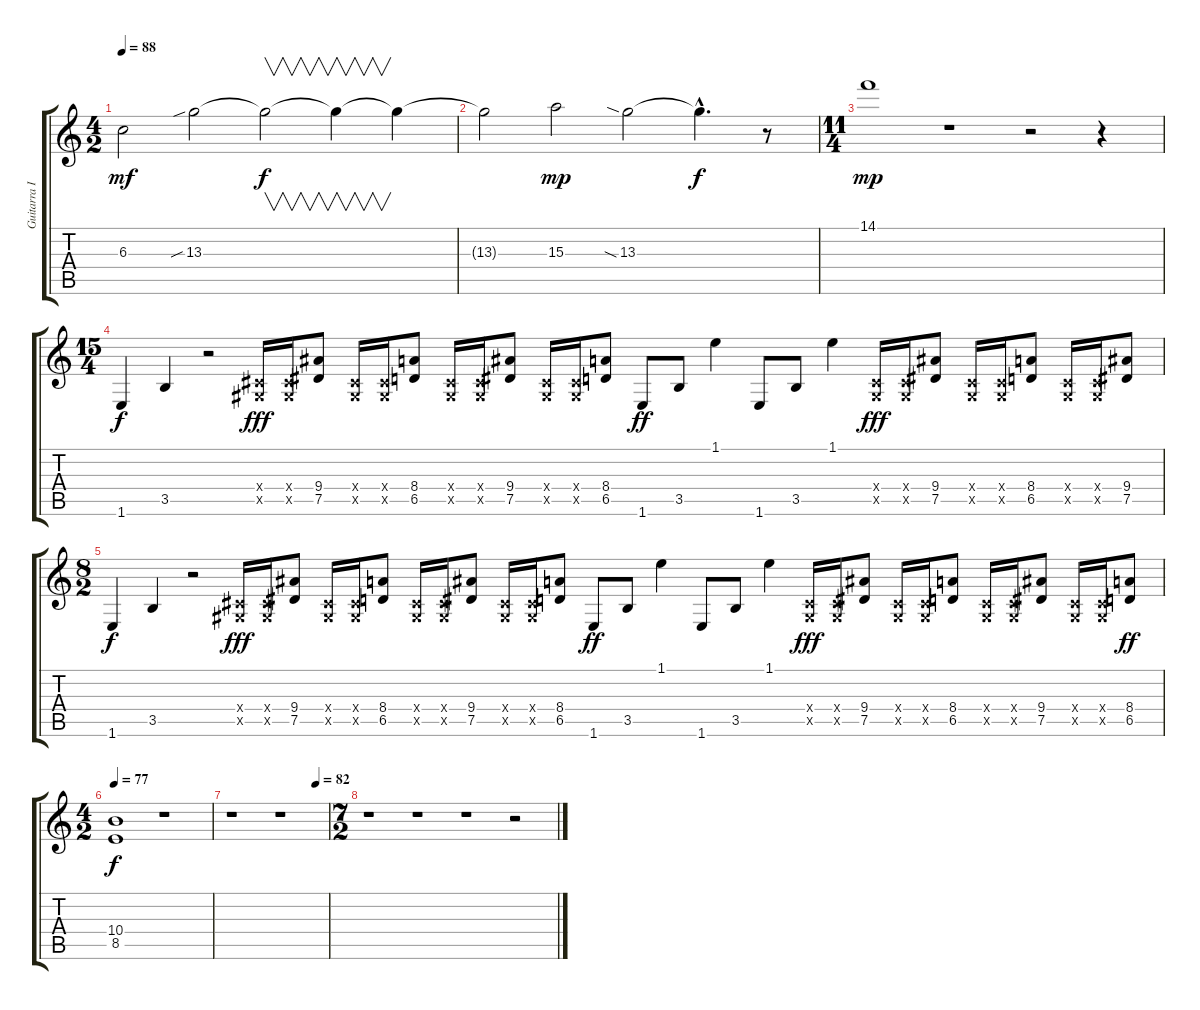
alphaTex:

\track ("Guitarra I" "Guitarra I") {instrument overdrivenguitar}
\staff {score tabs}
\tuning (Eb4 Bb3 Gb3 Db3 Ab2 Eb2) {hide}
\ts (4 2)
\tempo 88
\clef g2
\ks c
6.3.2{dy mf} 13.3{sib}.2 13.3{t}.2{v dy f} 13.3{t}.4{v} 13.3{t}.4 |
13.3{t}.2 15.3.2{dy mp} 13.3{sia}.2 13.3{hac t}.4{d dy f} r.8 |
\ts (11 4)
14.1.1{dy mp} r.1 r.2 r.4 |
\ts (15 4)
1.6.4{dy f} 3.5.4 r.2 (0.4{x} 0.5{x}).16{dy fff} (0.4{x} 0.5{x}).16 (9.4 7.5).8 (0.4{x} 0.5{x}).16 (0.4{x} 0.5{x}).16 (8.4 6.5).8 (0.4{x} 0.5{x}).16 (0.4{x} 0.5{x}).16 (9.4 7.5).8 (0.4{x} 0.5{x}).16 (0.4{x} 0.5{x}).16 (8.4 6.5).8 1.6.8{dy ff} 3.5.8 1.1.4 1.6.8 3.5.8 1.1.4 (0.4{x} 0.5{x}).16{dy fff} (0.4{x} 0.5{x}).16 (9.4 7.5).8 (0.4{x} 0.5{x}).16 (0.4{x} 0.5{x}).16 (8.4 6.5).8 (0.4{x} 0.5{x}).16 (0.4{x} 0.5{x}).16 (9.4 7.5).8 |
\ts (8 2)
1.6.4{dy f} 3.5.4 r.2 (0.4{x} 0.5{x}).16{dy fff} (0.4{x} 0.5{x}).16 (9.4 7.5).8 (0.4{x} 0.5{x}).16 (0.4{x} 0.5{x}).16 (8.4 6.5).8 (0.4{x} 0.5{x}).16 (0.4{x} 0.5{x}).16 (9.4 7.5).8 (0.4{x} 0.5{x}).16 (0.4{x} 0.5{x}).16 (8.4 6.5).8 1.6.8{dy ff} 3.5.8 1.1.4 1.6.8 3.5.8 1.1.4 (0.4{x} 0.5{x}).16{dy fff} (0.4{x} 0.5{x}).16 (9.4 7.5).8 (0.4{x} 0.5{x}).16 (0.4{x} 0.5{x}).16 (8.4 6.5).8 (0.4{x} 0.5{x}).16 (0.4{x} 0.5{x}).16 (9.4 7.5).8 (0.4{x} 0.5{x}).16 (0.4{x} 0.5{x}).16 (8.4 6.5).8{dy ff} |
\ts (4 2)
\tempo 77
(10.4 8.5).1{dy f} r.1 |
\tempo (82 0.875)
r.1 r.1 |
\ts (7 2)
r.1 r.1 r.1 r.2
